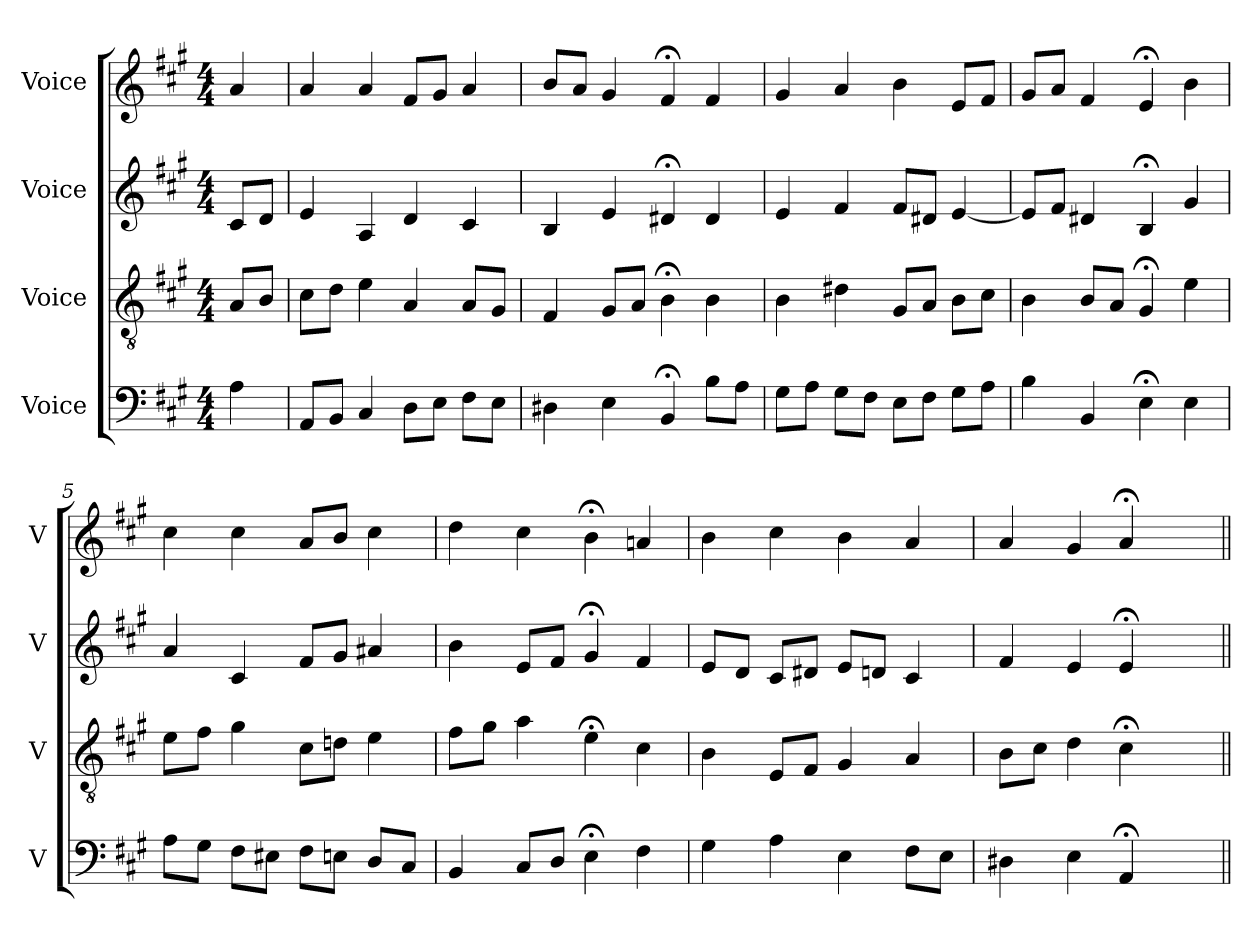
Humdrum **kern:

**kern	**kern	**kern	**kern
*part4	*part3	*part2	*part1
*staff4	*staff3	*staff2	*staff1
*I"Voice	*I"Voice	*I"Voice	*I"Voice
*I'V	*I'V	*I'V	*I'V
*clefF4	*clefGv2	*clefG2	*clefG2
*k[f#c#g#]	*k[f#c#g#]	*k[f#c#g#]	*k[f#c#g#]
*M4/4	*M4/4	*M4/4	*M4/4
*MM100	*MM100	*MM100	*MM100
=	=	=	=
4A\	8A/L	8c#/L	4a/
.	8B/J	8d/J	.
=1	=1	=1	=1
8AA/L	8c#\L	4e/	4a/
8BB/J	8d\J	.	.
4C#/	4e\	4A/	4a/
8D\L	4A/	4d/	8f#/L
8E\J	.	.	8g#/J
8F#\L	8A/L	4c#/	4a/
8E\J	8G#/J	.	.
=2	=2	=2	=2
4D#X\	4F#/	4B/	8b/L
.	.	.	8a/J
4E\	8G#/L	4e/	4g#/
.	8A/J	.	.
4BB;/	4B;\	4d#X;/	4f#;/
8B\L	4B\	4d#/	4f#/
8A\J	.	.	.
=3	=3	=3	=3
8G#\L	4B\	4e/	4g#/
8A\J	.	.	.
8G#\L	4d#X\	4f#/	4a/
8F#\J	.	.	.
8E\L	8G#/L	8f#/L	4b\
8F#\J	8A/J	8d#X/J	.
8G#\L	8B\L	[4e/	8e/L
8A\J	8c#\J	.	8f#/J
=4	=4	=4	=4
4B\	4B\	8e/L]	8g#/L
.	.	8f#/J	8a/J
4BB/	8B/L	4d#X/	4f#/
.	8A/J	.	.
4E;\	4G#;/	4B;/	4e;/
4E\	4e\	4g#/	4b\
!!LO:LB:g=z
=5	=5	=5	=5
8A\L	8e\L	4a/	4cc#\
8G#\J	8f#\J	.	.
8F#\L	4g#\	4c#/	4cc#\
8E#X\J	.	.	.
8F#\L	8c#\L	8f#/L	8a/L
8En\J	8dn\J	8g#/J	8b/J
8D/L	4e\	4a#X/	4cc#\
8C#/J	.	.	.
=6	=6	=6	=6
4BB/	8f#\L	4b\	4dd\
.	8g#\J	.	.
8C#/L	4a\	8e/L	4cc#\
8D/J	.	8f#/J	.
4E;\	4e;\	4g#;/	4b;\
4F#\	4c#\	4f#/	4an/
=7	=7	=7	=7
4G#\	4B\	8e/L	4b\
.	.	8d/J	.
4A\	8E/L	8c#/L	4cc#\
.	8F#/J	8d#X/J	.
4E\	4G#/	8e/L	4b\
.	.	8dn/J	.
8F#\L	4A/	4c#/	4a/
8E\J	.	.	.
=8	=8	=8	=8
4D#X\	8B\L	4f#/	4a/
.	8c#\J	.	.
4E\	4d\	4e/	4g#/
4AA;/	4c#;\	4e;/	4a;/
4ryy	4ryy	4ryy	4ryy
=||	=||	=||	=||
*-	*-	*-	*-
